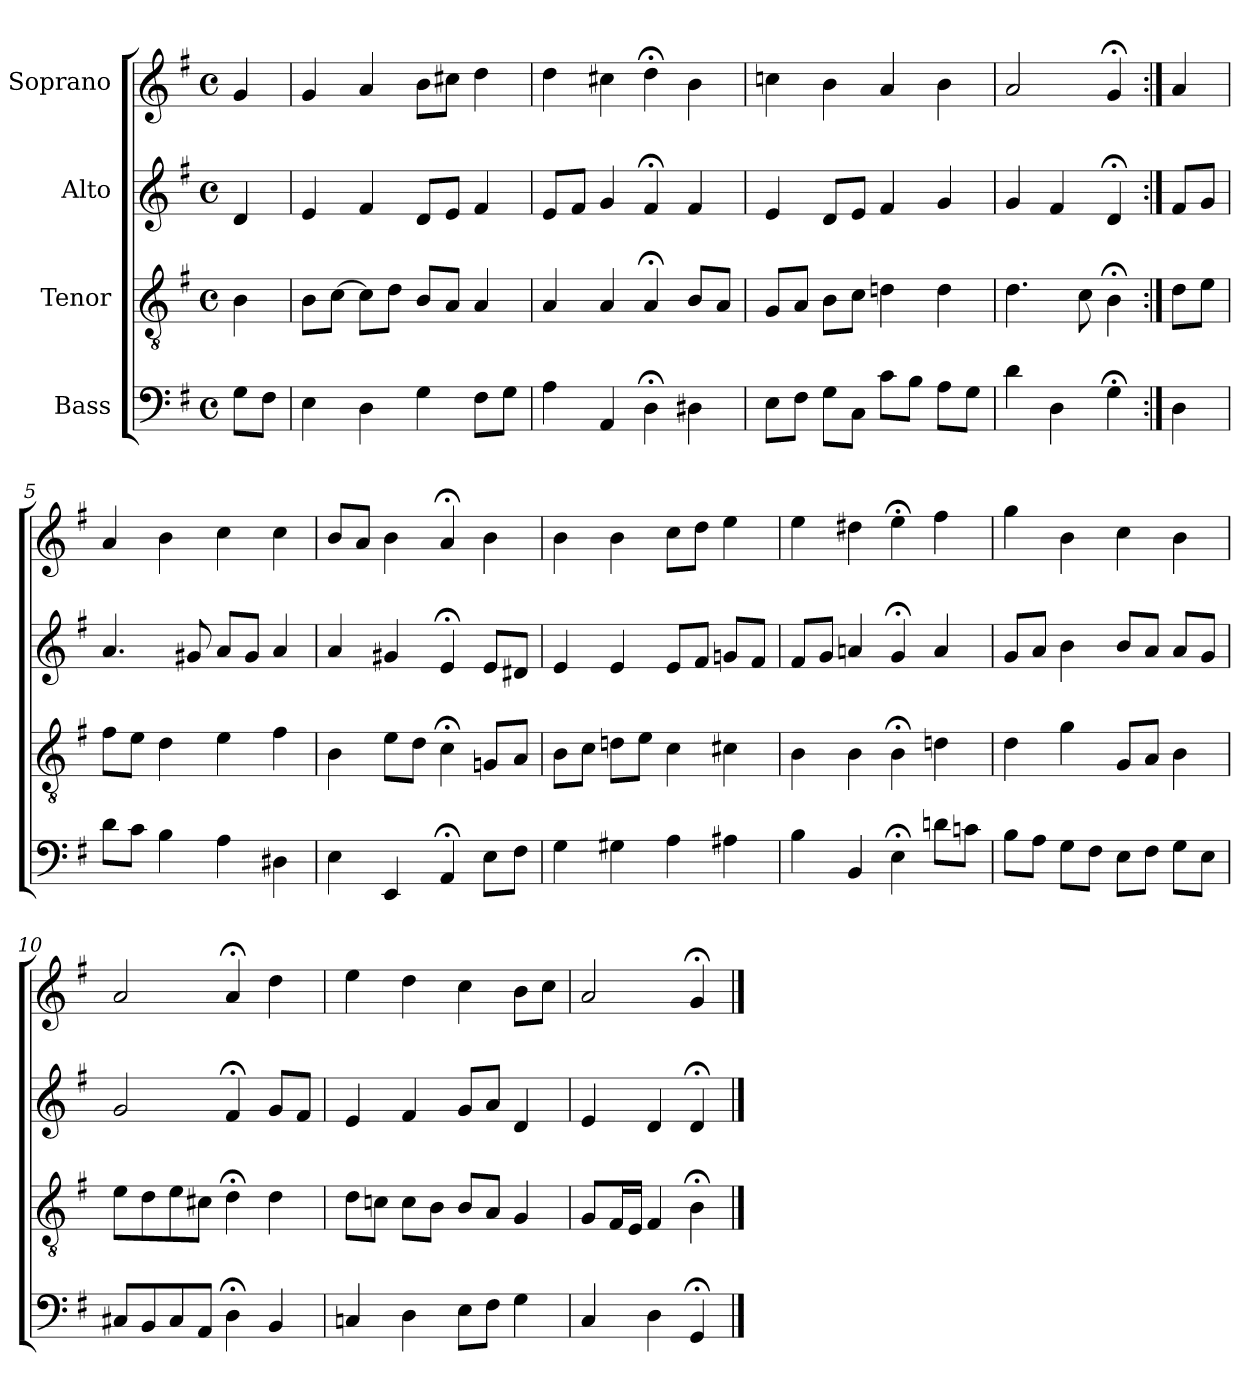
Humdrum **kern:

**kern	**kern	**kern	**kern
*part4	*part3	*part2	*part1
*staff4	*staff3	*staff2	*staff1
*I"Bass	*I"Tenor	*I"Alto	*I"Soprano
*clefF4	*clefGv2	*clefG2	*clefG2
*k[f#]	*k[f#]	*k[f#]	*k[f#]
*M4/4	*M4/4	*M4/4	*M4/4
*met(c)	*met(c)	*met(c)	*met(c)
=	=	=	=
8GL	4B	4d	4g
8F#J	.	.	.
=1	=1	=1	=1
4E	8BL	4e	4g
.	[8cJ	.	.
4D	8cL]	4f#	4a
.	8dJ	.	.
4G	8BL	8dL	8bL
.	8AJ	8eJ	8cc#XJ
8F#L	4A	4f#	4dd
8GJ	.	.	.
=2	=2	=2	=2
4A	4A	8eL	4dd
.	.	8f#J	.
4AA	4A	4g	4cc#X
4D;<	4A;<	4f#;<	4dd;<
4D#X	8BL	4f#	4b
.	8AJ	.	.
=3	=3	=3	=3
8EL	8GL	4e	4ccn
8F#J	8AJ	.	.
8GL	8BL	8dL	4b
8CJ	8cJ	8eJ	.
8cL	4dn	4f#	4a
8BJ	.	.	.
8AL	4d	4g	4b
8GJ	.	.	.
=4	=4	=4	=4
4d	4.d	4g	2a
4D	.	4f#	.
.	8c	.	.
4G;<	4B;<	4d;<	4g;<
=:|!	=:|!	=:|!	=:|!
4D	8dL	8f#L	4a
.	8eJ	8gJ	.
=5	=5	=5	=5
8dL	8f#L	4.a	4a
8cJ	8eJ	.	.
4B	4d	.	4b
.	.	8g#X	.
4A	4e	8aL	4cc
.	.	8g#J	.
4D#X	4f#	4a	4cc
=6	=6	=6	=6
4E	4B	4a	8bL
.	.	.	8aJ
4EE	8eL	4g#X	4b
.	8dJ	.	.
4AA;<	4c;<	4e;<	4a;<
8EL	8GnL	8eL	4b
8F#J	8AJ	8d#XJ	.
=7	=7	=7	=7
4G	8BL	4e	4b
.	8cJ	.	.
4G#X	8dnL	4e	4b
.	8eJ	.	.
4A	4c	8eL	8ccL
.	.	8f#J	8ddJ
4A#X	4c#X	8gnL	4ee
.	.	8f#J	.
=8	=8	=8	=8
4B	4B	8f#L	4ee
.	.	8gJ	.
4BB	4B	4an	4dd#X
4E;<	4B;<	4g;<	4ee;<
8dnL	4dn	4a	4ff#
8cnJ	.	.	.
=9	=9	=9	=9
8BL	4d	8gL	4gg
8AJ	.	8aJ	.
8GL	4g	4b	4b
8F#J	.	.	.
8EL	8GL	8bL	4cc
8F#J	8AJ	8aJ	.
8GL	4B	8aL	4b
8EJ	.	8gJ	.
=10	=10	=10	=10
8C#XL	8eL	2g	2a
8BB	8d	.	.
8C#	8e	.	.
8AAJ	8c#XJ	.	.
4D;<	4d;<	4f#;<	4a;<
4BB	4d	8gL	4dd
.	.	8f#J	.
=11	=11	=11	=11
4Cn	8dL	4e	4ee
.	8cnJ	.	.
4D	8cL	4f#	4dd
.	8BJ	.	.
8EL	8BL	8gL	4cc
8F#J	8AJ	8aJ	.
4G	4G	4d	8bL
.	.	.	8ccJ
=12	=12	=12	=12
4C	8GL	4e	2a
.	16F#L	.	.
.	16EJJ	.	.
4D	4F#	4d	.
4GG;<	4B;<	4d;<	4g;<
==	==	==	==
*-	*-	*-	*-
